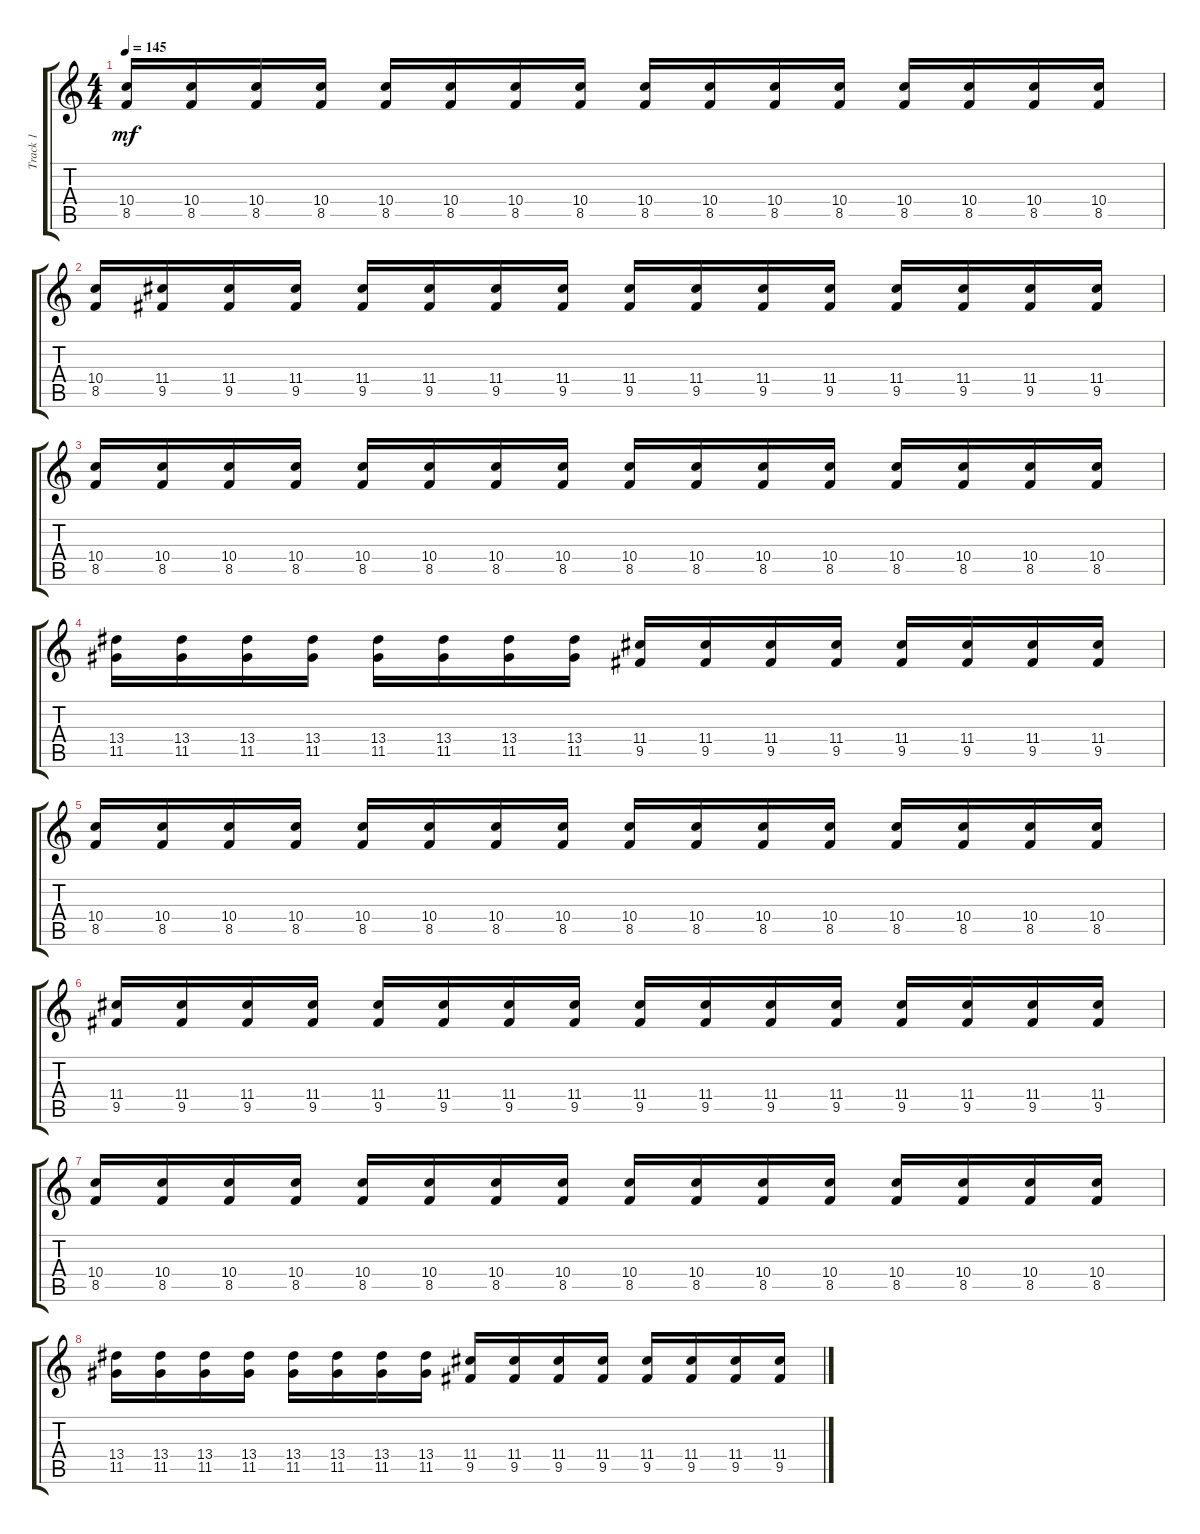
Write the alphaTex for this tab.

\track ("Track 1" "Track 1") {instrument distortionguitar}
\staff {score tabs}
\tuning (E4 B3 G3 D3 A2 E2) {hide}
\ts (4 4)
\tempo 145
\clef g2
\ks c
(10.4 8.5).16{dy mf} (10.4 8.5).16 (10.4 8.5).16 (10.4 8.5).16 (10.4 8.5).16 (10.4 8.5).16 (10.4 8.5).16 (10.4 8.5).16 (10.4 8.5).16 (10.4 8.5).16 (10.4 8.5).16 (10.4 8.5).16 (10.4 8.5).16 (10.4 8.5).16 (10.4 8.5).16 (10.4 8.5).16 |
(10.4 8.5).16 (11.4 9.5).16 (11.4 9.5).16 (11.4 9.5).16 (11.4 9.5).16 (11.4 9.5).16 (11.4 9.5).16 (11.4 9.5).16 (11.4 9.5).16 (11.4 9.5).16 (11.4 9.5).16 (11.4 9.5).16 (11.4 9.5).16 (11.4 9.5).16 (11.4 9.5).16 (11.4 9.5).16 |
(10.4 8.5).16 (10.4 8.5).16 (10.4 8.5).16 (10.4 8.5).16 (10.4 8.5).16 (10.4 8.5).16 (10.4 8.5).16 (10.4 8.5).16 (10.4 8.5).16 (10.4 8.5).16 (10.4 8.5).16 (10.4 8.5).16 (10.4 8.5).16 (10.4 8.5).16 (10.4 8.5).16 (10.4 8.5).16 |
(13.4 11.5).16 (13.4 11.5).16 (13.4 11.5).16 (13.4 11.5).16 (13.4 11.5).16 (13.4 11.5).16 (13.4 11.5).16 (13.4 11.5).16 (11.4 9.5).16 (11.4 9.5).16 (11.4 9.5).16 (11.4 9.5).16 (11.4 9.5).16 (11.4 9.5).16 (11.4 9.5).16 (11.4 9.5).16 |
(10.4 8.5).16 (10.4 8.5).16 (10.4 8.5).16 (10.4 8.5).16 (10.4 8.5).16 (10.4 8.5).16 (10.4 8.5).16 (10.4 8.5).16 (10.4 8.5).16 (10.4 8.5).16 (10.4 8.5).16 (10.4 8.5).16 (10.4 8.5).16 (10.4 8.5).16 (10.4 8.5).16 (10.4 8.5).16 |
(11.4 9.5).16 (11.4 9.5).16 (11.4 9.5).16 (11.4 9.5).16 (11.4 9.5).16 (11.4 9.5).16 (11.4 9.5).16 (11.4 9.5).16 (11.4 9.5).16 (11.4 9.5).16 (11.4 9.5).16 (11.4 9.5).16 (11.4 9.5).16 (11.4 9.5).16 (11.4 9.5).16 (11.4 9.5).16 |
(10.4 8.5).16 (10.4 8.5).16 (10.4 8.5).16 (10.4 8.5).16 (10.4 8.5).16 (10.4 8.5).16 (10.4 8.5).16 (10.4 8.5).16 (10.4 8.5).16 (10.4 8.5).16 (10.4 8.5).16 (10.4 8.5).16 (10.4 8.5).16 (10.4 8.5).16 (10.4 8.5).16 (10.4 8.5).16 |
(13.4 11.5).16 (13.4 11.5).16 (13.4 11.5).16 (13.4 11.5).16 (13.4 11.5).16 (13.4 11.5).16 (13.4 11.5).16 (13.4 11.5).16 (11.4 9.5).16 (11.4 9.5).16 (11.4 9.5).16 (11.4 9.5).16 (11.4 9.5).16 (11.4 9.5).16 (11.4 9.5).16 (11.4 9.5).16
